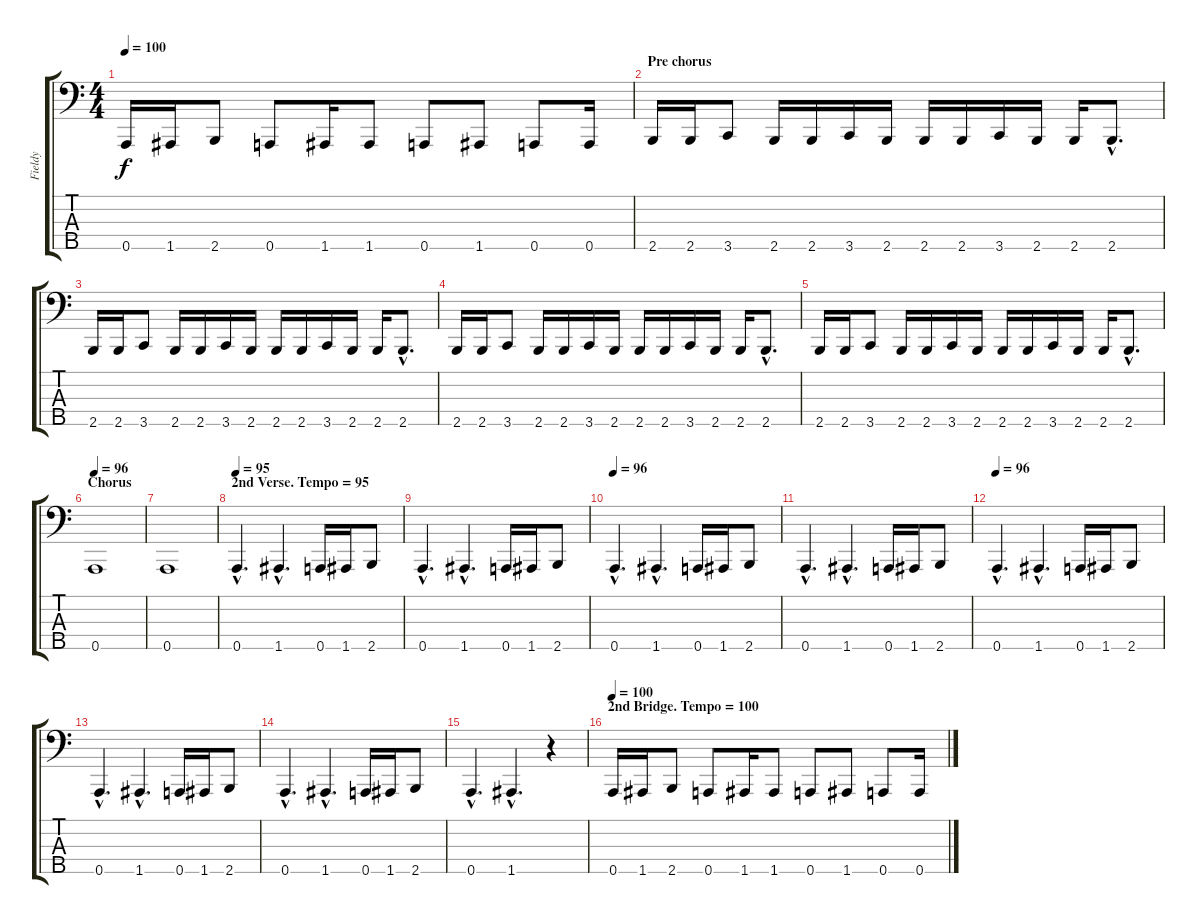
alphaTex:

\track ("Fieldy" "Fieldy") {instrument slapbass1}
\staff {score tabs}
\tuning (F2 C2 G1 D1 A0) {hide}
\ts (4 4)
\tempo 100
\clef f4
\ks c
0.5.16{dy f} 1.5.16 2.5.8 0.5.8 1.5.16 1.5.8 0.5.8 1.5.8 0.5.8 0.5.16 |
\section ("" "Pre chorus")
2.5.16 2.5.16 3.5.8 2.5.16 2.5.16 3.5.16 2.5.16 2.5.16 2.5.16 3.5.16 2.5.16 2.5.16 2.5{hac}.8{d} |
2.5.16 2.5.16 3.5.8 2.5.16 2.5.16 3.5.16 2.5.16 2.5.16 2.5.16 3.5.16 2.5.16 2.5.16 2.5{hac}.8{d} |
2.5.16 2.5.16 3.5.8 2.5.16 2.5.16 3.5.16 2.5.16 2.5.16 2.5.16 3.5.16 2.5.16 2.5.16 2.5{hac}.8{d} |
2.5.16 2.5.16 3.5.8 2.5.16 2.5.16 3.5.16 2.5.16 2.5.16 2.5.16 3.5.16 2.5.16 2.5.16 2.5{hac}.8{d} |
\section ("" "Chorus")
\tempo 96
0.5.1 |
0.5.1 |
\section ("" "2nd Verse. Tempo = 95")
\tempo 96
\tempo 95
0.5{hac}.4{d} 1.5{hac}.4{d} 0.5.16 1.5.16 2.5.8 |
0.5{hac}.4{d} 1.5{hac}.4{d} 0.5.16 1.5.16 2.5.8 |
\tempo 96
0.5{hac}.4{d} 1.5{hac}.4{d} 0.5.16 1.5.16 2.5.8 |
0.5{hac}.4{d} 1.5{hac}.4{d} 0.5.16 1.5.16 2.5.8 |
\tempo 96
0.5{hac}.4{d} 1.5{hac}.4{d} 0.5.16 1.5.16 2.5.8 |
0.5{hac}.4{d} 1.5{hac}.4{d} 0.5.16 1.5.16 2.5.8 |
0.5{hac}.4{d} 1.5{hac}.4{d} 0.5.16 1.5.16 2.5.8 |
0.5{hac}.4{d} 1.5{hac}.4{d} r.4 |
\section ("" "2nd Bridge. Tempo = 100")
\tempo 100
0.5.16 1.5.16 2.5.8 0.5.8 1.5.16 1.5.8 0.5.8 1.5.8 0.5.8 0.5.16
